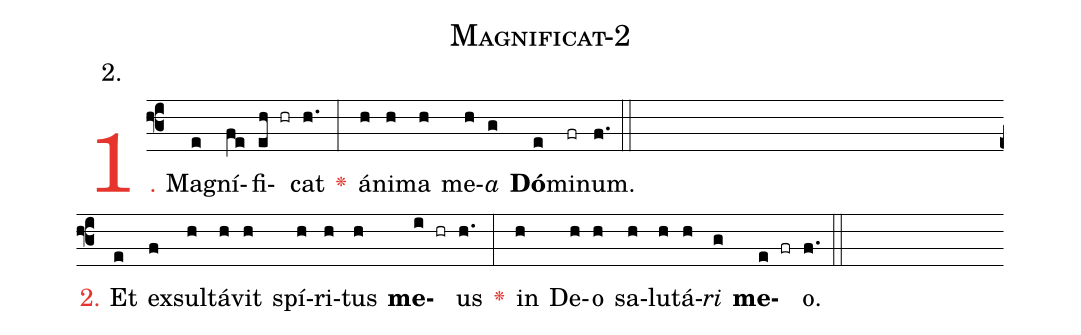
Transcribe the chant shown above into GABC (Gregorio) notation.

name: Magnificat-2;
annotation: 2.;
%%
(f3)<c>1.</c> Ma(e)gní(fe)fi(eh hr)cat(h.) <c><v>\greheightstar</v></c>(:) á(h)ni(h)ma(h) me(h)<i>a</i>(g) <b>Dó</b>(e)mi(fr)num.(f.) (::) (Z)
<c>2.</c> Et(e) ex(f)sul(h)tá(h)vit(h) spí(h)ri(h)tus(h) <b>me</b>(i hr)us(h.) <c><v>\greheightstar</v></c>(:) in(h) De(h)o(h) sa(h)lu(h)tá(h)<i>ri</i>(g) <b>me</b>(e fr)o.(f.) (::)


%E(h) u(h) o(h) u(g) a(e) e.(f.) (::)
